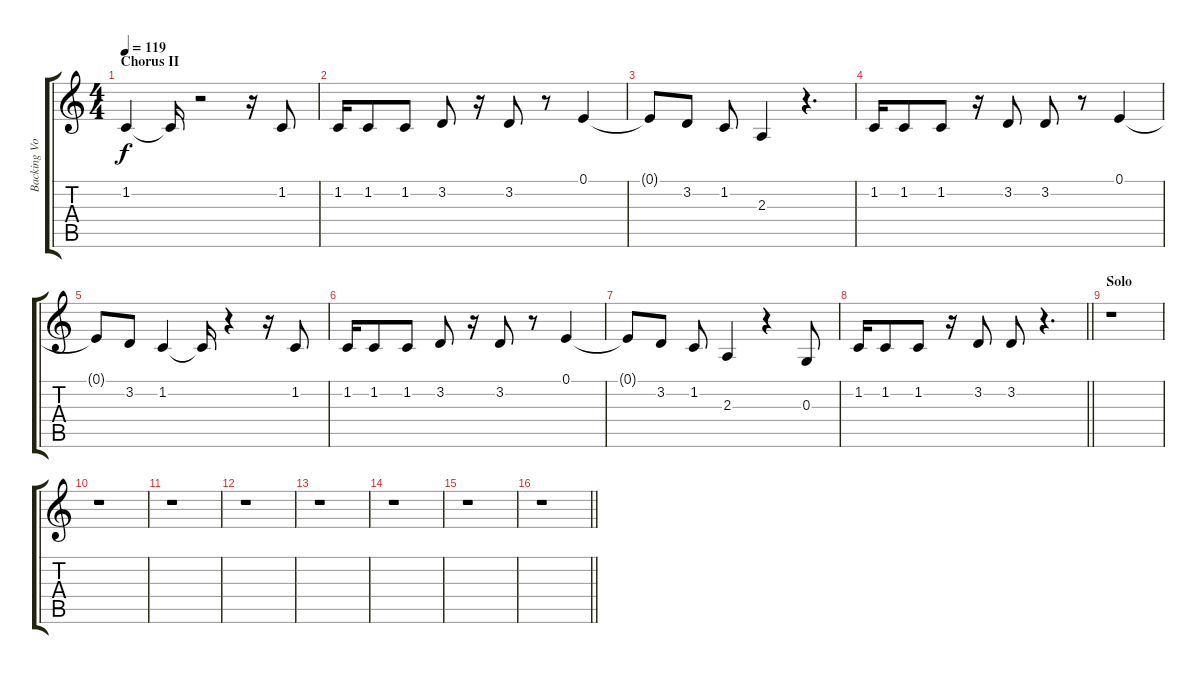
\track ("Backing Vocals" "Backing Vo") {instrument choiraahs}
\staff {score tabs}
\tuning (E4 B3 G3 D3 A2 E2) {hide}
\ts (4 4)
\section ("" "Chorus II")
\tempo 119
\clef g2
\ks c
1.2.4{dy f} 1.2{t}.16 r.2 r.16 1.2.8 |
1.2.16 1.2.8 1.2.8 3.2.8 r.16 3.2.8 r.8 0.1.4 |
0.1{t}.8 3.2.8 1.2.8 2.3.4 r.4{d} |
1.2.16 1.2.8 1.2.8 r.16 3.2.8 3.2.8 r.8 0.1.4 |
0.1{t}.8 3.2.8 1.2.4 1.2{t}.16 r.4 r.16 1.2.8 |
1.2.16 1.2.8 1.2.8 3.2.8 r.16 3.2.8 r.8 0.1.4 |
0.1{t}.8 3.2.8 1.2.8 2.3.4 r.4 0.3.8 |
\barLineRight lightlight
1.2.16 1.2.8 1.2.8 r.16 3.2.8 3.2.8 r.4{d} |
\section ("" "Solo")
r.1 |
r.1 |
r.1 |
r.1 |
r.1 |
r.1 |
r.1 |
\barLineRight lightlight
r.1
